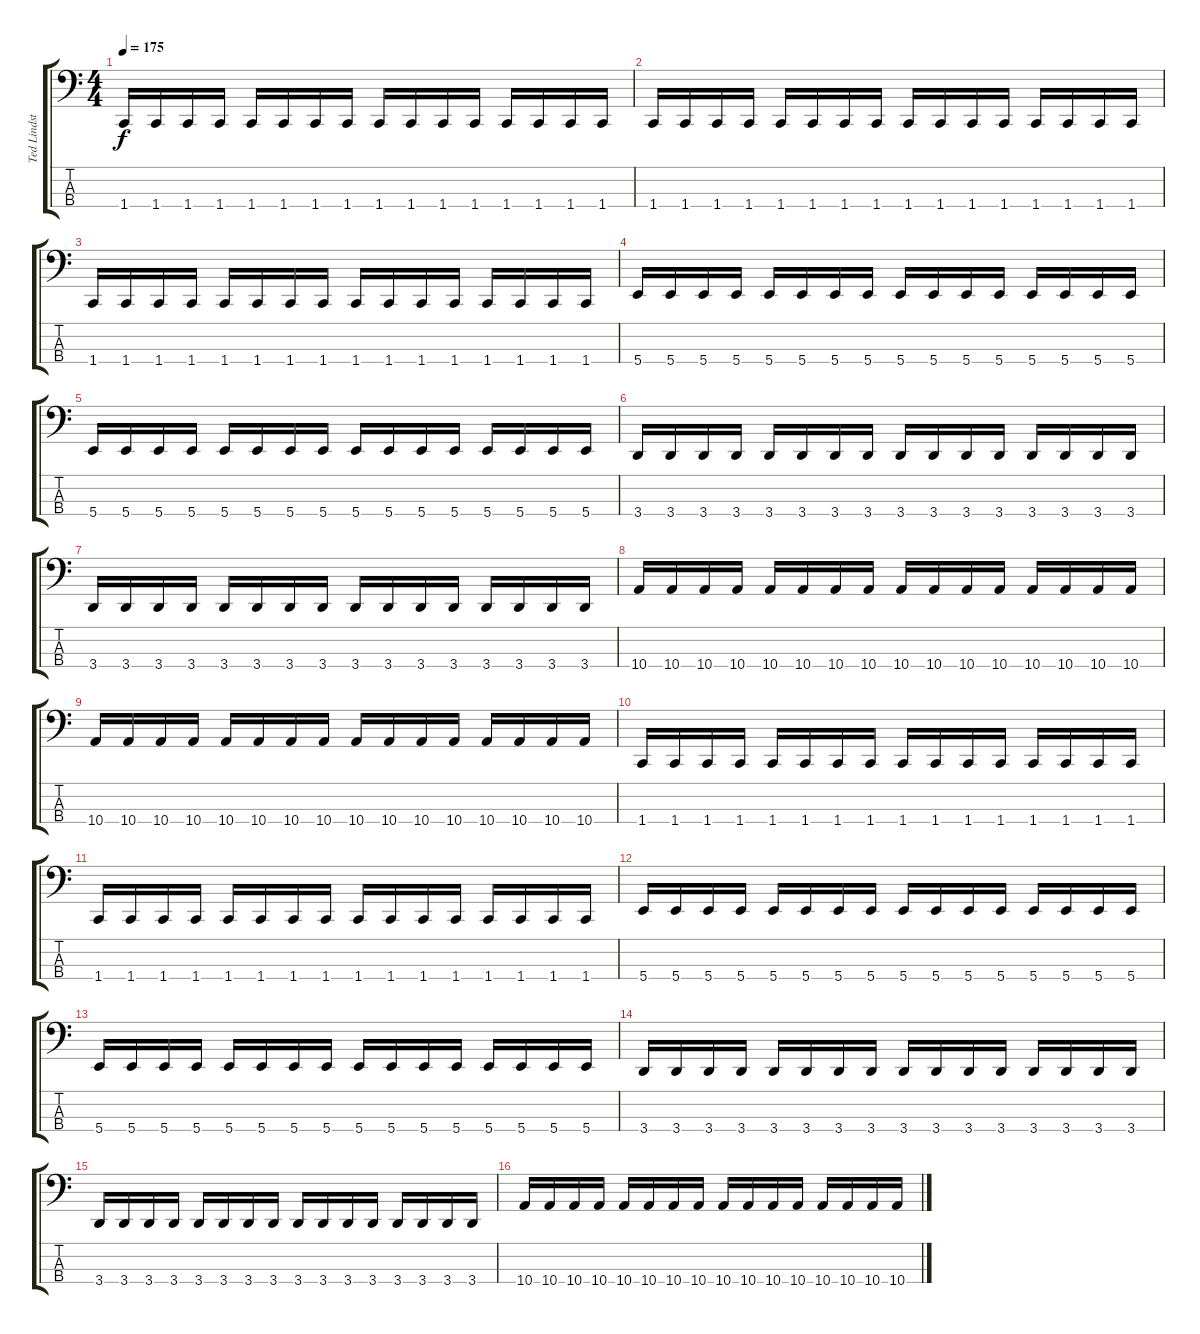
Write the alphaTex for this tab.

\track ("Ted Lindström" "Ted Lindst") {instrument electricbasspick}
\staff {score tabs}
\tuning (D2 A1 E1 B0) {hide}
\ts (4 4)
\tempo 175
\clef f4
\ks c
1.4.16{dy f} 1.4.16 1.4.16 1.4.16 1.4.16 1.4.16 1.4.16 1.4.16 1.4.16 1.4.16 1.4.16 1.4.16 1.4.16 1.4.16 1.4.16 1.4.16 |
1.4.16 1.4.16 1.4.16 1.4.16 1.4.16 1.4.16 1.4.16 1.4.16 1.4.16 1.4.16 1.4.16 1.4.16 1.4.16 1.4.16 1.4.16 1.4.16 |
1.4.16 1.4.16 1.4.16 1.4.16 1.4.16 1.4.16 1.4.16 1.4.16 1.4.16 1.4.16 1.4.16 1.4.16 1.4.16 1.4.16 1.4.16 1.4.16 |
5.4.16 5.4.16 5.4.16 5.4.16 5.4.16 5.4.16 5.4.16 5.4.16 5.4.16 5.4.16 5.4.16 5.4.16 5.4.16 5.4.16 5.4.16 5.4.16 |
5.4.16 5.4.16 5.4.16 5.4.16 5.4.16 5.4.16 5.4.16 5.4.16 5.4.16 5.4.16 5.4.16 5.4.16 5.4.16 5.4.16 5.4.16 5.4.16 |
3.4.16 3.4.16 3.4.16 3.4.16 3.4.16 3.4.16 3.4.16 3.4.16 3.4.16 3.4.16 3.4.16 3.4.16 3.4.16 3.4.16 3.4.16 3.4.16 |
3.4.16 3.4.16 3.4.16 3.4.16 3.4.16 3.4.16 3.4.16 3.4.16 3.4.16 3.4.16 3.4.16 3.4.16 3.4.16 3.4.16 3.4.16 3.4.16 |
10.4.16 10.4.16 10.4.16 10.4.16 10.4.16 10.4.16 10.4.16 10.4.16 10.4.16 10.4.16 10.4.16 10.4.16 10.4.16 10.4.16 10.4.16 10.4.16 |
10.4.16 10.4.16 10.4.16 10.4.16 10.4.16 10.4.16 10.4.16 10.4.16 10.4.16 10.4.16 10.4.16 10.4.16 10.4.16 10.4.16 10.4.16 10.4.16 |
1.4.16 1.4.16 1.4.16 1.4.16 1.4.16 1.4.16 1.4.16 1.4.16 1.4.16 1.4.16 1.4.16 1.4.16 1.4.16 1.4.16 1.4.16 1.4.16 |
1.4.16 1.4.16 1.4.16 1.4.16 1.4.16 1.4.16 1.4.16 1.4.16 1.4.16 1.4.16 1.4.16 1.4.16 1.4.16 1.4.16 1.4.16 1.4.16 |
5.4.16 5.4.16 5.4.16 5.4.16 5.4.16 5.4.16 5.4.16 5.4.16 5.4.16 5.4.16 5.4.16 5.4.16 5.4.16 5.4.16 5.4.16 5.4.16 |
5.4.16 5.4.16 5.4.16 5.4.16 5.4.16 5.4.16 5.4.16 5.4.16 5.4.16 5.4.16 5.4.16 5.4.16 5.4.16 5.4.16 5.4.16 5.4.16 |
3.4.16 3.4.16 3.4.16 3.4.16 3.4.16 3.4.16 3.4.16 3.4.16 3.4.16 3.4.16 3.4.16 3.4.16 3.4.16 3.4.16 3.4.16 3.4.16 |
3.4.16 3.4.16 3.4.16 3.4.16 3.4.16 3.4.16 3.4.16 3.4.16 3.4.16 3.4.16 3.4.16 3.4.16 3.4.16 3.4.16 3.4.16 3.4.16 |
10.4.16 10.4.16 10.4.16 10.4.16 10.4.16 10.4.16 10.4.16 10.4.16 10.4.16 10.4.16 10.4.16 10.4.16 10.4.16 10.4.16 10.4.16 10.4.16
